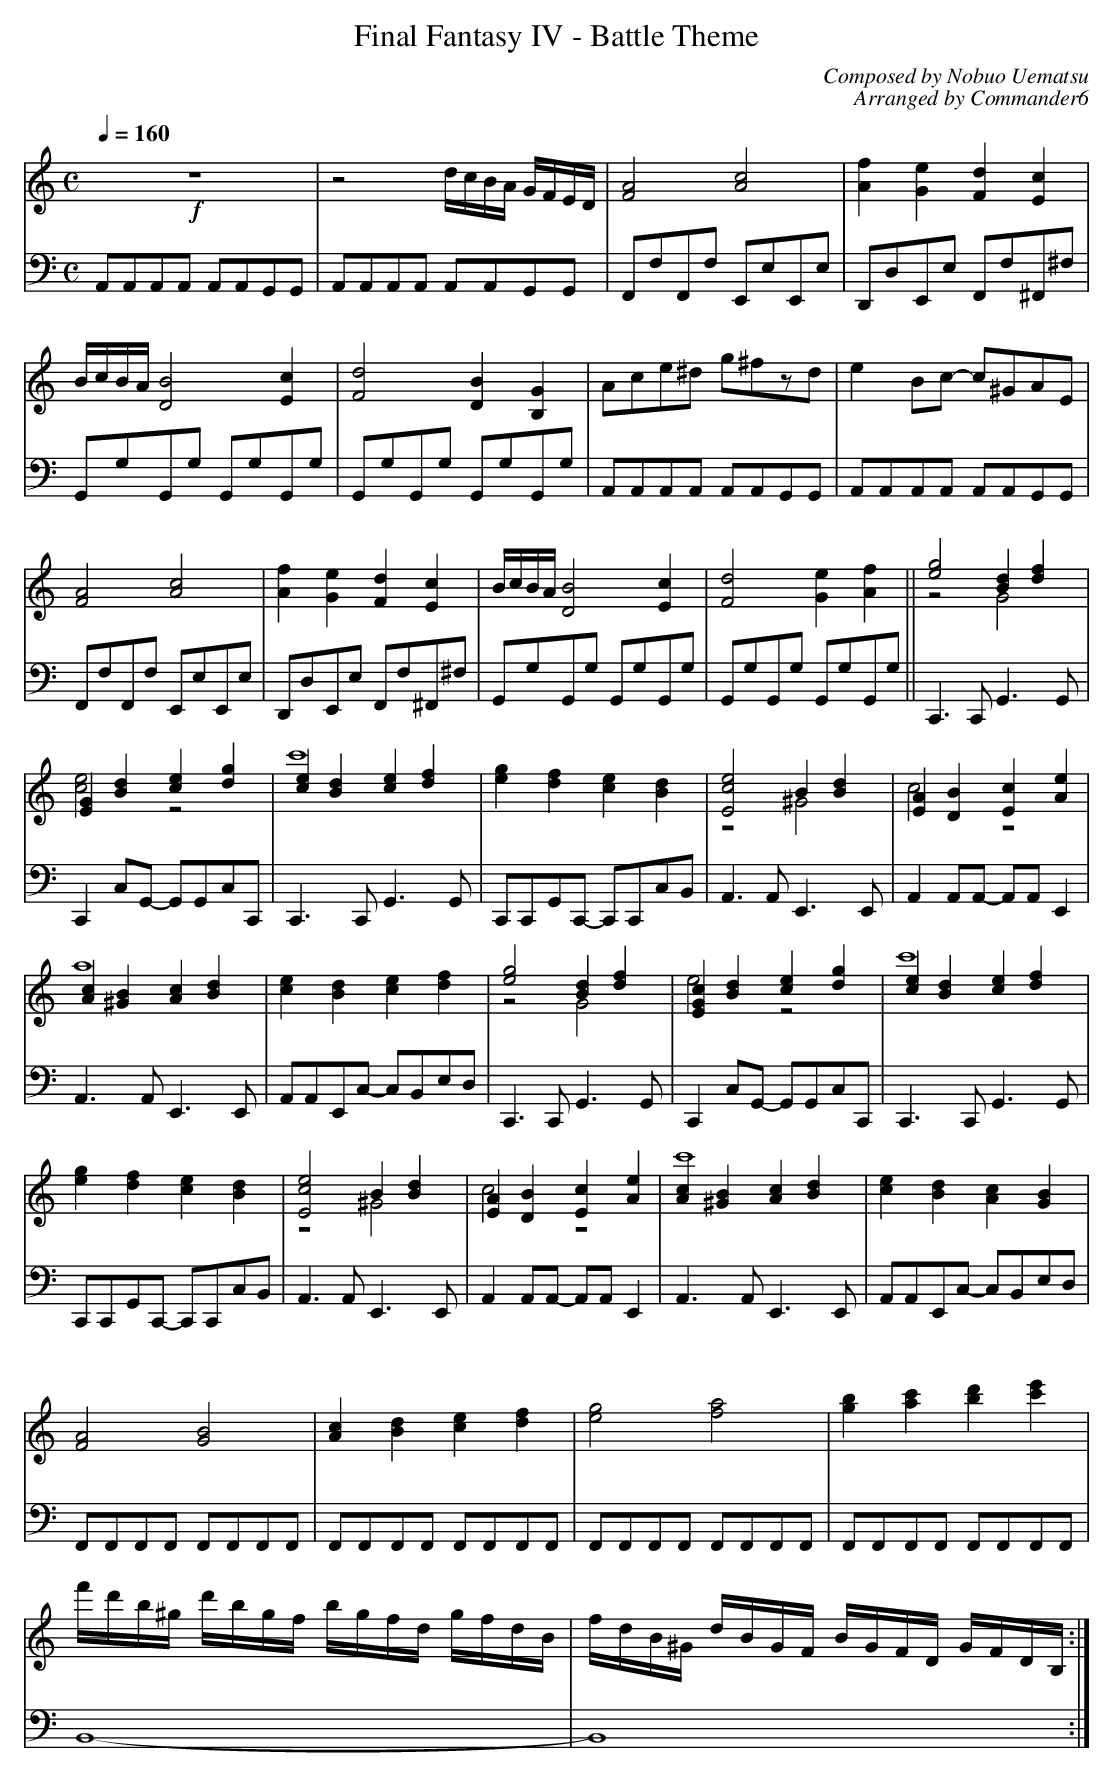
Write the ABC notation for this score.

X:1
T:Final Fantasy IV - Battle Theme
C:Composed by Nobuo Uematsu
C:Arranged by Commander6
M:C
Q:1/4=160
L:1/8
V:T treble
V:B bass
K:C
[V:T] !f!           z8                           | z4           d/c/B/A/ G/F/E/D/            | [FA]4         [Ac]4                     | [Af]2        [Ge]2 [Fd]2 [Ec]2          |
[V:B] A,,A,,A,,A,,  A,,A,,G,,G,,                 | A,,A,,A,,A,, A,,A,,G,,G,,                 | F,,F,F,,F,    E,,E,E,,E,                | D,,D,E,,E,   F,,F,^F,,^F,               |
[V:T] B/c/B/A/      [DB]4 [Ec]2                  | [Fd]4        [DB]2 [B,G]2                 | Ace^d         g^fzd                     | e2           Bc- c^GAE                  |
[V:B] G,,G,G,,G,    G,,G,G,,G,                   | G,,G,G,,G,   G,,G,G,,G,                   | A,,A,,A,,A,,  A,,A,,G,,G,,              | A,,A,,A,,A,, A,,A,,G,,G,,               |
[V:T] [FA]4         [Ac]4                        | [Af]2        [Ge]2 [Fd]2 [Ec]2            | B/c/B/A/      [DB]4 [Ec]2               | [Fd]4        [Ge]2 [Af]2               || [eg]4        [Bd]2 [df]2 & z4 G4       |
[V:B] F,,F,F,,F,    E,,E,E,,E,                   | D,,D,E,,E,   F,,F,^F,,^F,                 | G,,G,G,,G,    G,,G,G,,G,                | G,,G,G,,G,   G,,G,G,,G,                || C,,3         C,, G,,3 G,,              |
[V:T] [EG]2         [Bd]2 [ce]2 [dg]2 & [ce]4 z4 | [ce]2        [Bd]2 [ce]2 [df]2 & c'8      | [eg]2         [df]2 [ce]2 [Bd]2         | [Ece]4       B2 [Bd]2 & z4 ^G4          | [EA]2        [DB]2 [Ec]2 [Ae]2 & c4 z4 |
[V:B] C,,2          C,G,,- G,,G,,C,C,,           | C,,3         C,, G,,3 G,,                 | C,,C,,G,,C,,- C,,C,,C,B,,               | A,,3         A,, E,,3 E,,               | A,,2         A,,A,,- A,,A,, E,,2       |
[V:T] [Ac]2         [^GB]2 [Ac]2 [Bd]2 & a8      | [ce]2        [Bd]2 [ce]2 [df]2            | [eg]4         [Bd]2 [df]2 & z4 G4       | [EGc]2       [Bd]2 [ce]2 [dg]2 & e4 z4  | [ce]2        [Bd]2 [ce]2 [df]2 & c'8   |
[V:B] A,,3          A,, E,,3 E,,                 | A,,A,,E,,C,- C,B,,E,D,                    | C,,3          C,, G,,3 G,,              | C,,2         C,G,,- G,,G,,C,C,,         | C,,3         C,, G,,3 G,,              |
[V:T] [eg]2         [df]2 [ce]2 [Bd]2            | [Ece]4       B2 [Bd]2 & z4 ^G4            | [EA]2         [DB]2 [Ec]2 [Ae]2 & c4 z4 | [Ac]2        [^GB]2 [Ac]2 [Bd]2 & c'8   | [ce]2        [Bd]2 [Ac]2 [GB]2         |
[V:B] C,,C,,G,,C,,- C,,C,,C,B,,                  | A,,3         A,, E,,3 E,,                 | A,,2          A,,A,,- A,,A,, E,,2       | A,,3         A,, E,,3 E,,               | A,,A,,E,,C,- C,B,,E,D,                 |
[V:T] [FA]4         [GB]4                        | [Ac]2        [Bd]2 [ce]2 [df]2            | [eg]4         [fa]4                     | [gb]2        [ac']2 [bd']2 [c'e']2      |
[V:B] F,,F,,F,,F,,  F,,F,,F,,F,,                 | F,,F,,F,,F,, F,,F,,F,,F,,                 | F,,F,,F,,F,,  F,,F,,F,,F,,              | F,,F,,F,,F,, F,,F,,F,,F,,               |
[V:T] f'/d'/b/^g/   d'/b/g/f/ b/g/f/d/ g/f/d/B/  | f/d/B/^G/    d/B/G/F/ B/G/F/D/ G/F/D/B,/ :|
[V:B] B,,8-                                      | B,,8                                     :|
